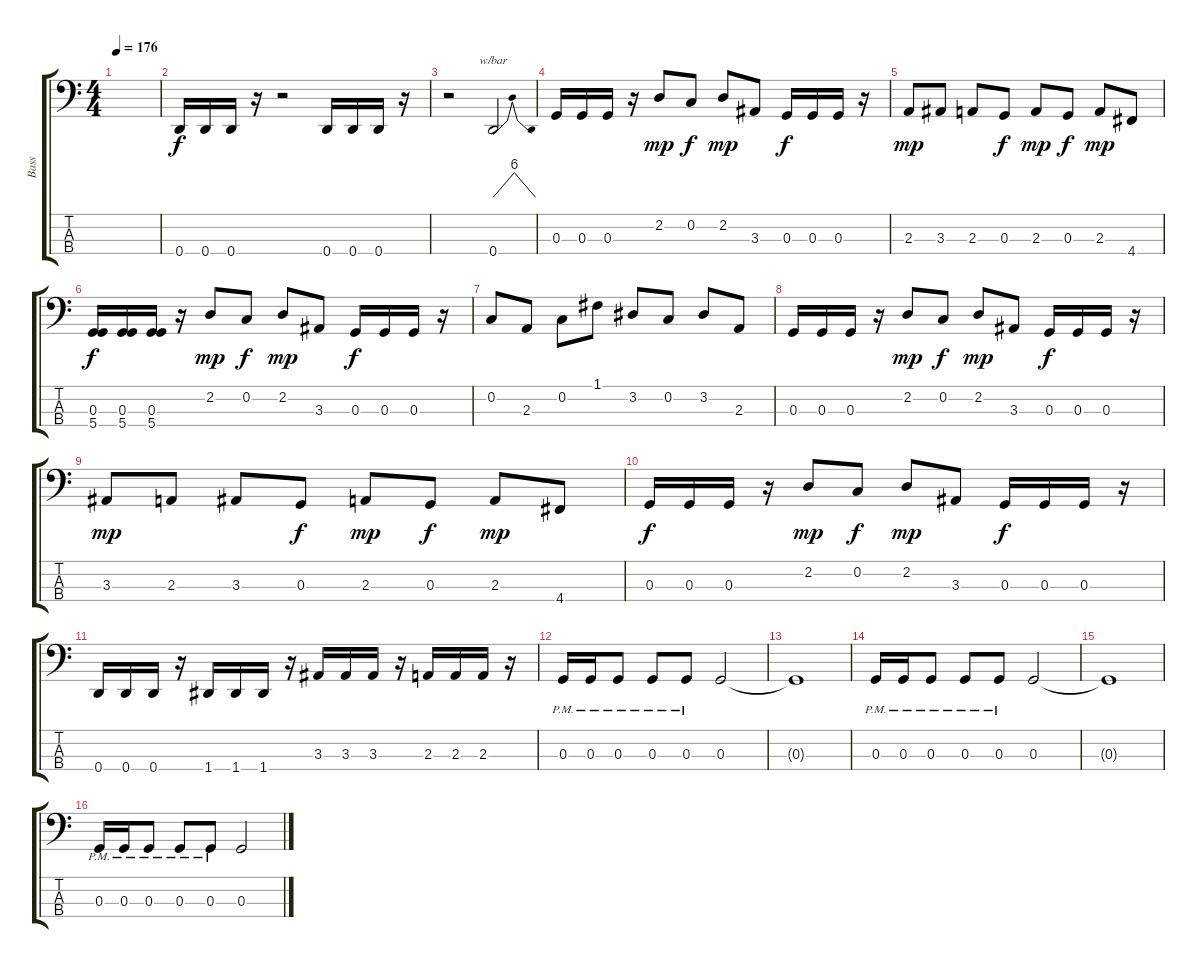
\track ("Bass" "Bass") {instrument electricbassfinger}
\staff {score tabs}
\tuning (F2 C2 G1 D1) {hide}
\ts (4 4)
\tempo 176
\clef f4
\ks c
|
0.4.16 0.4.16 0.4.16 r.16 r.2 0.4.16 0.4.16 0.4.16 r.16 |
r.2 0.4.2{tbe (dip default 0 0 30 24 60 0)} |
0.3.16 0.3.16 0.3.16 r.16 2.2.8{dy mp} 0.2.8{dy f} 2.2.8{dy mp} 3.3.8 0.3.16{dy f} 0.3.16 0.3.16 r.16 |
2.3.8{dy mp} 3.3.8 2.3.8 0.3.8{dy f} 2.3.8{dy mp} 0.3.8{dy f} 2.3.8{dy mp} 4.4.8 |
(0.3 5.4).16{dy f} (0.3 5.4).16 (0.3 5.4).16 r.16 2.2.8{dy mp} 0.2.8{dy f} 2.2.8{dy mp} 3.3.8 0.3.16{dy f} 0.3.16 0.3.16 r.16 |
0.2.8 2.3.8 0.2.8 1.1.8 3.2.8 0.2.8 3.2.8 2.3.8 |
0.3.16 0.3.16 0.3.16 r.16 2.2.8{dy mp} 0.2.8{dy f} 2.2.8{dy mp} 3.3.8 0.3.16{dy f} 0.3.16 0.3.16 r.16 |
3.3.8{dy mp} 2.3.8 3.3.8 0.3.8{dy f} 2.3.8{dy mp} 0.3.8{dy f} 2.3.8{dy mp} 4.4.8 |
0.3.16{dy f} 0.3.16 0.3.16 r.16 2.2.8{dy mp} 0.2.8{dy f} 2.2.8{dy mp} 3.3.8 0.3.16{dy f} 0.3.16 0.3.16 r.16 |
0.4.16 0.4.16 0.4.16 r.16 1.4.16 1.4.16 1.4.16 r.16 3.3.16 3.3.16 3.3.16 r.16 2.3.16 2.3.16 2.3.16 r.16 |
0.3{pm}.16 0.3{pm}.16 0.3{pm}.8 0.3{pm}.8 0.3{pm}.8 0.3.2 |
0.3{t}.1 |
0.3{pm}.16 0.3{pm}.16 0.3{pm}.8 0.3{pm}.8 0.3{pm}.8 0.3.2 |
0.3{t}.1 |
0.3{pm}.16 0.3{pm}.16 0.3{pm}.8 0.3{pm}.8 0.3{pm}.8 0.3.2
